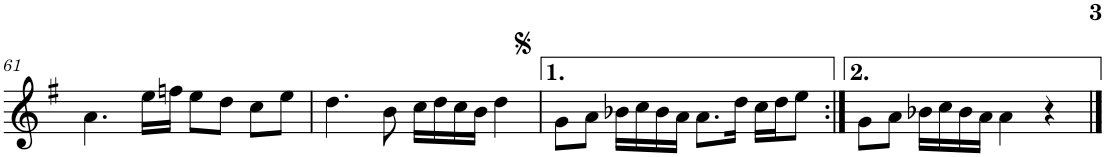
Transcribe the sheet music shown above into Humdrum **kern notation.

**kern
*part1
*staff1
*I"Voice
*I'Vo.
!!LO:PB:g=z
*clefG2
*k[f#]
*M4/4
*met(c)
=61
4.a\
16ee\LL
16ffn\JJ
8ee\L
8dd\J
8cc\L
8ee\J
=62
4.dd\
8b\
16cc\LL
16dd\
16cc\
16b\JJ
4dd\
=63
8g\L
8a\J
16b-X\LL
16cc\
16b-\
16a\JJ
8.a\L
16dd\Jk
16cc\LL
16dd\J
8ee\J
=64:|!
8g\L
8a\J
16b-X\LL
16cc\
16b-\
16a\JJ
4a\
4r
==
*-
